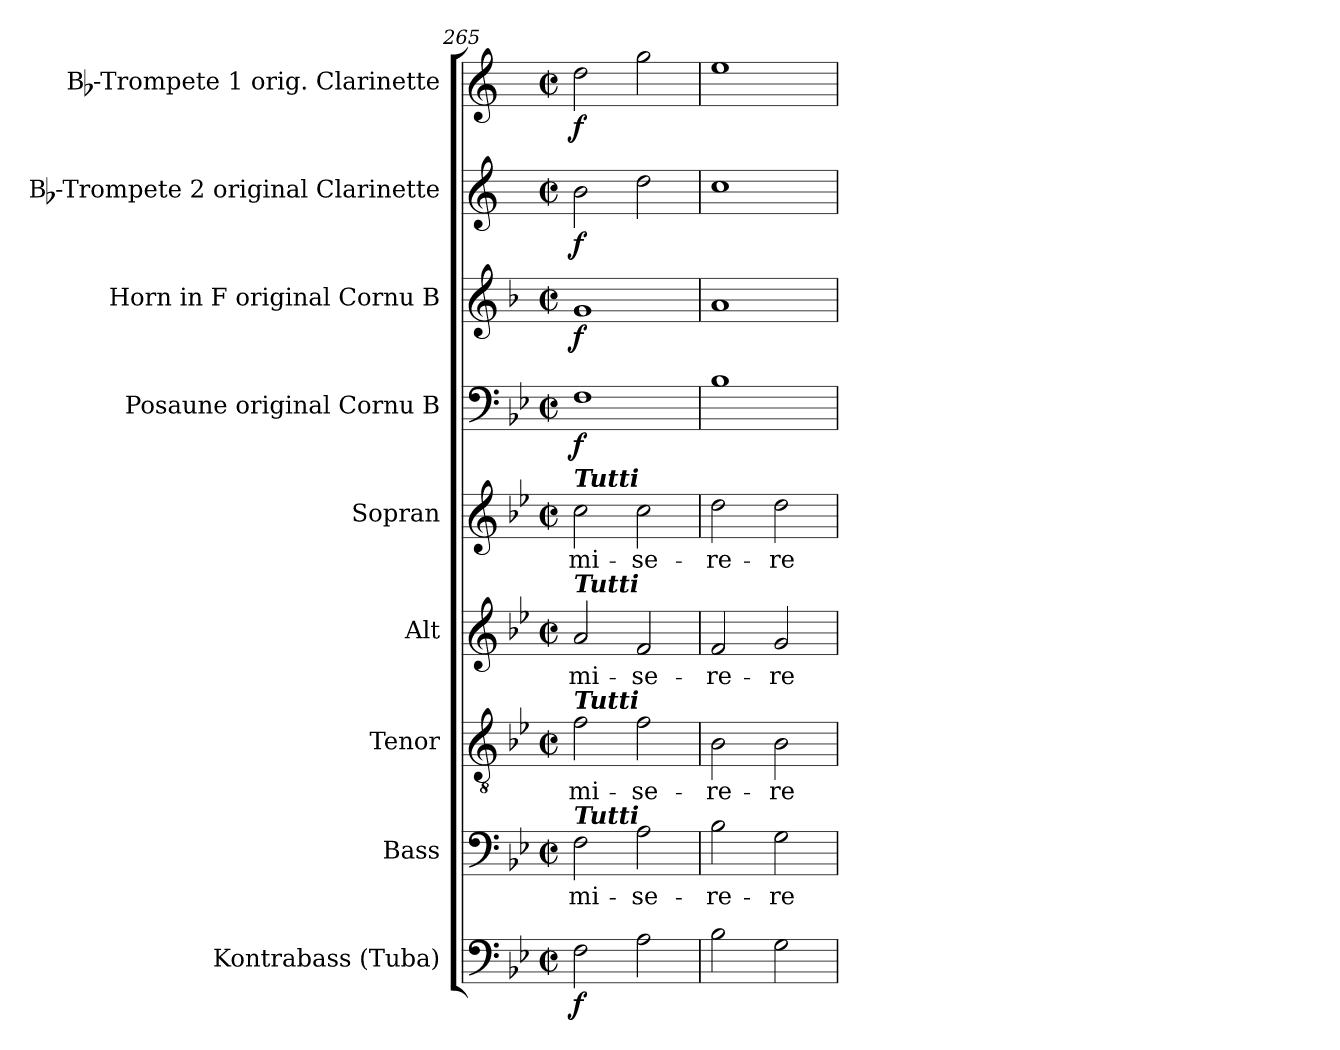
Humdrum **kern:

**kern	**dynam	**kern	**text	**kern	**text	**kern	**text	**kern	**text	**kern	**dynam	**kern	**dynam	**kern	**dynam	**kern	**dynam
*part9	*part9	*part8	*part8	*part7	*part7	*part6	*part6	*part5	*part5	*part4	*part4	*part3	*part3	*part2	*part2	*part1	*part1
*staff9	*staff9	*staff8	*staff8	*staff7	*staff7	*staff6	*staff6	*staff5	*staff5	*staff4	*staff4	*staff3	*staff3	*staff2	*staff2	*staff1	*staff1
*I"Kontrabass (Tuba)	*	*I"Bass	*	*I"Tenor	*	*I"Alt	*	*I"Sopran	*	*I"Posaune original Cornu B	*	*I"Horn in F original Cornu B	*	*I"Bb-Trompete 2 original Clarinette	*	*I"Bb-Trompete 1 orig. Clarinette	*
*I'Kb.	*	*I'B.	*	*I'T.	*	*I'A.	*	*I'S.	*	*I'Pos.	*	*I'Hrn.	*	*I'Bb Trp. 2	*	*I'Bb Trp. 1	*
*clefF4	*	*clefF4	*	*clefGv2	*	*clefG2	*	*clefG2	*	*clefF4	*	*clefG2	*	*clefG2	*	*clefG2	*
*ITrd7c12	*	*	*	*	*	*	*	*	*	*	*	*ITrd4c7	*	*ITrd1c2	*	*ITrd1c2	*
*k[b-e-]	*	*k[b-e-]	*	*k[b-e-]	*	*k[b-e-]	*	*k[b-e-]	*	*k[b-e-]	*	*k[b-e-]	*	*k[b-e-]	*	*k[b-e-]	*
*B-:	*	*B-:	*	*B-:	*	*B-:	*	*B-:	*	*B-:	*	*B-:	*	*B-:	*	*B-:	*
*M2/2	*	*M2/2	*	*M2/2	*	*M2/2	*	*M2/2	*	*M2/2	*	*M2/2	*	*M2/2	*	*M2/2	*
*met(c|)	*	*met(c|)	*	*met(c|)	*	*met(c|)	*	*met(c|)	*	*met(c|)	*	*met(c|)	*	*met(c|)	*	*met(c|)	*
=265	=265	=265	=265	=265	=265	=265	=265	=265	=265	=265	=265	=265	=265	=265	=265	=265	=265
!	!	!	!	!	!	!	!	!LO:TX:a:Bi:t=Tutti	!	!	!	!	!	!	!	!	!
!	!	!	!	!	!	!LO:TX:a:Bi:t=Tutti	!	!	!	!	!	!	!	!	!	!	!
!	!	!	!	!LO:TX:a:Bi:t=Tutti	!	!	!	!	!	!	!	!	!	!	!	!	!
!	!	!LO:TX:a:Bi:t=Tutti	!	!	!	!	!	!	!	!	!	!	!	!	!	!	!
!	!LO:DY:b	!	!LO:LY:b	!	!LO:LY:b	!	!LO:LY:b	!	!LO:LY:b	!	!LO:DY:b	!	!LO:DY:b	!	!LO:DY:b	!	!LO:DY:b
2FF\	f	2F\	mi-	2f\	mi-	2a/	mi-	2cc\	mi-	1F	f	1c	f	2a\	f	2cc\	f
!	!	!	!LO:LY:b	!	!LO:LY:b	!	!LO:LY:b	!	!LO:LY:b	!	!	!	!	!	!	!	!
2AA\	.	2A\	-se-	2f\	-se-	2f/	-se-	2cc\	-se-	.	.	.	.	2cc\	.	2ff\	.
=266	=266	=266	=266	=266	=266	=266	=266	=266	=266	=266	=266	=266	=266	=266	=266	=266	=266
!	!	!	!LO:LY:b	!	!LO:LY:b	!	!LO:LY:b	!	!LO:LY:b	!	!	!	!	!	!	!	!
2BB-\	.	2B-\	-re-	2B-\	-re-	2f/	-re-	2dd\	-re-	1B-	.	1d	.	1b-	.	1dd	.
!	!	!	!LO:LY:b	!	!LO:LY:b	!	!LO:LY:b	!	!LO:LY:b	!	!	!	!	!	!	!	!
2GG\	.	2G\	-re	2B-\	-re	2g/	-re	2dd\	-re	.	.	.	.	.	.	.	.
=	=	=	=	=	=	=	=	=	=	=	=	=	=	=	=	=	=
*-	*-	*-	*-	*-	*-	*-	*-	*-	*-	*-	*-	*-	*-	*-	*-	*-	*-
